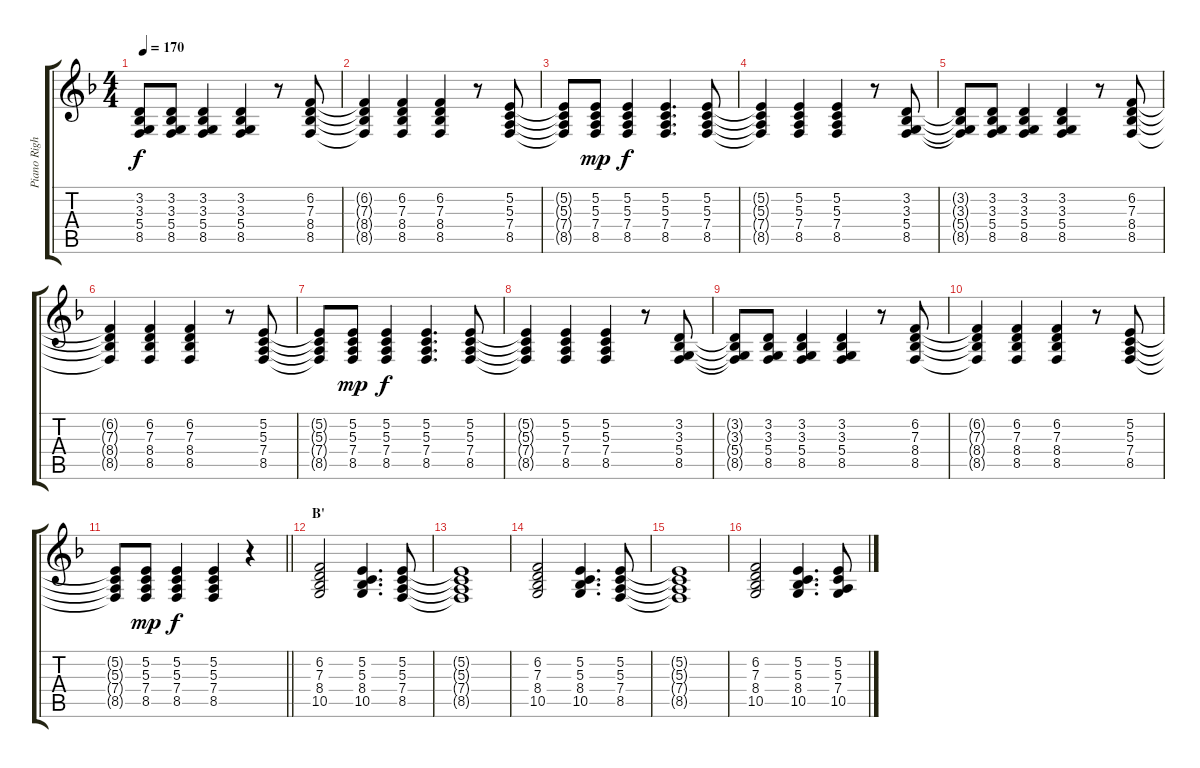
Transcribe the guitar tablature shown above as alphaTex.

\track ("Piano Right (Kotobuki Tsumugi)" "Piano Righ") {instrument acousticgrandpiano}
\staff {score tabs}
\tuning (E4 B3 G3 D3 A2 E2) {hide}
\ts (4 4)
\tempo 170
\clef g2
\ks f
(3.2{t} 3.3{t} 5.4{t} 8.5{t}).8{dy f} (3.2 3.3 5.4 8.5).8 (3.2 3.3 5.4 8.5).4 (3.2 3.3 5.4 8.5).4 r.8 (6.2 7.3 8.4 8.5).8 |
(6.2{t} 7.3{t} 8.4{t} 8.5{t}).4 (6.2 7.3 8.4 8.5).4 (6.2 7.3 8.4 8.5).4 r.8 (5.2 5.3 7.4 8.5).8 |
(5.2{t} 5.3{t} 7.4{t} 8.5{t}).8 (5.2 5.3 7.4 8.5).8{dy mp} (5.2 5.3 7.4 8.5).4{dy f} (5.2 5.3 7.4 8.5).4{d} (5.2 5.3 7.4 8.5).8 |
(5.2{t} 5.3{t} 7.4{t} 8.5{t}).4 (5.2 5.3 7.4 8.5).4 (5.2 5.3 7.4 8.5).4 r.8 (3.2 3.3 5.4 8.5).8 |
(3.2{t} 3.3{t} 5.4{t} 8.5{t}).8 (3.2 3.3 5.4 8.5).8 (3.2 3.3 5.4 8.5).4 (3.2 3.3 5.4 8.5).4 r.8 (6.2 7.3 8.4 8.5).8 |
(6.2{t} 7.3{t} 8.4{t} 8.5{t}).4 (6.2 7.3 8.4 8.5).4 (6.2 7.3 8.4 8.5).4 r.8 (5.2 5.3 7.4 8.5).8 |
(5.2{t} 5.3{t} 7.4{t} 8.5{t}).8 (5.2 5.3 7.4 8.5).8{dy mp} (5.2 5.3 7.4 8.5).4{dy f} (5.2 5.3 7.4 8.5).4{d} (5.2 5.3 7.4 8.5).8 |
(5.2{t} 5.3{t} 7.4{t} 8.5{t}).4 (5.2 5.3 7.4 8.5).4 (5.2 5.3 7.4 8.5).4 r.8 (3.2 3.3 5.4 8.5).8 |
(3.2{t} 3.3{t} 5.4{t} 8.5{t}).8 (3.2 3.3 5.4 8.5).8 (3.2 3.3 5.4 8.5).4 (3.2 3.3 5.4 8.5).4 r.8 (6.2 7.3 8.4 8.5).8 |
(6.2{t} 7.3{t} 8.4{t} 8.5{t}).4 (6.2 7.3 8.4 8.5).4 (6.2 7.3 8.4 8.5).4 r.8 (5.2 5.3 7.4 8.5).8 |
\barLineRight lightlight
(5.2{t} 5.3{t} 7.4{t} 8.5{t}).8 (5.2 5.3 7.4 8.5).8{dy mp} (5.2 5.3 7.4 8.5).4{dy f} (5.2 5.3 7.4 8.5).4 r.4 |
\section ("" "B'")
(6.2 7.3 8.4 10.5).2 (5.2 5.3 8.4 10.5).4{d} (5.2 5.3 7.4 8.5).8 |
(5.2{t} 5.3{t} 7.4{t} 8.5{t}).1 |
(6.2 7.3 8.4 10.5).2 (5.2 5.3 8.4 10.5).4{d} (5.2 5.3 7.4 8.5).8 |
(5.2{t} 5.3{t} 7.4{t} 8.5{t}).1 |
(6.2 7.3 8.4 10.5).2 (5.2 5.3 8.4 10.5).4{d} (5.2 5.3 7.4 10.5).8
